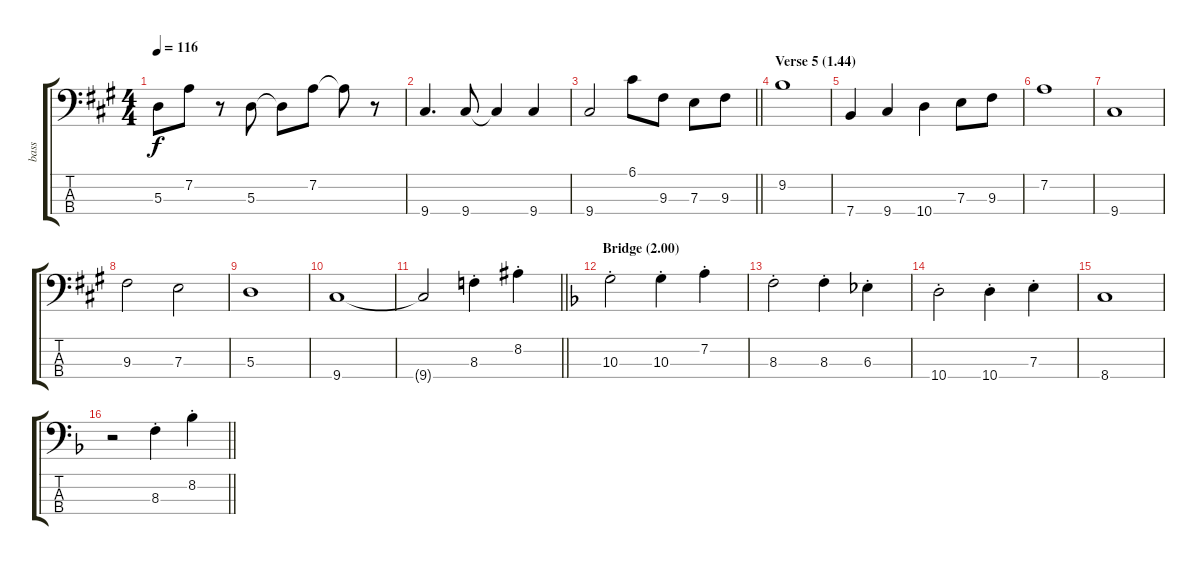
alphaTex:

\track ("bass" "bass") {instrument electricbassfinger}
\staff {score tabs}
\tuning (G2 D2 A1 E1) {hide}
\ts (4 4)
\tempo 116
\clef f4
\ks a
5.3.8{dy f} 7.2.8 r.8 5.3.8 5.3{t}.8 7.2.8 7.2{t}.8 r.8 |
9.4.4{d} 9.4.8 9.4{t}.4 9.4.4 |
\barLineRight lightlight
9.4.2 6.1.8 9.3.8 7.3.8 9.3.8 |
\section ("" "Verse 5 (1.44)")
9.2.1 |
7.4.4 9.4.4 10.4.4 7.3.8 9.3.8 |
7.2.1 |
9.4.1 |
9.3.2 7.3.2 |
5.3.1 |
9.4.1 |
\barLineRight lightlight
9.4{t}.2 8.3{st}.4 8.2{st}.4 |
\section ("" "Bridge (2.00)")
\ks f
10.3{st}.2 10.3{st}.4 7.2{st}.4 |
8.3{st}.2 8.3{st}.4 6.3{st}.4 |
10.4{st}.2 10.4{st}.4 7.3{st}.4 |
8.4.1 |
\barLineRight lightlight
r.2 8.3{st}.4 8.2{st}.4
